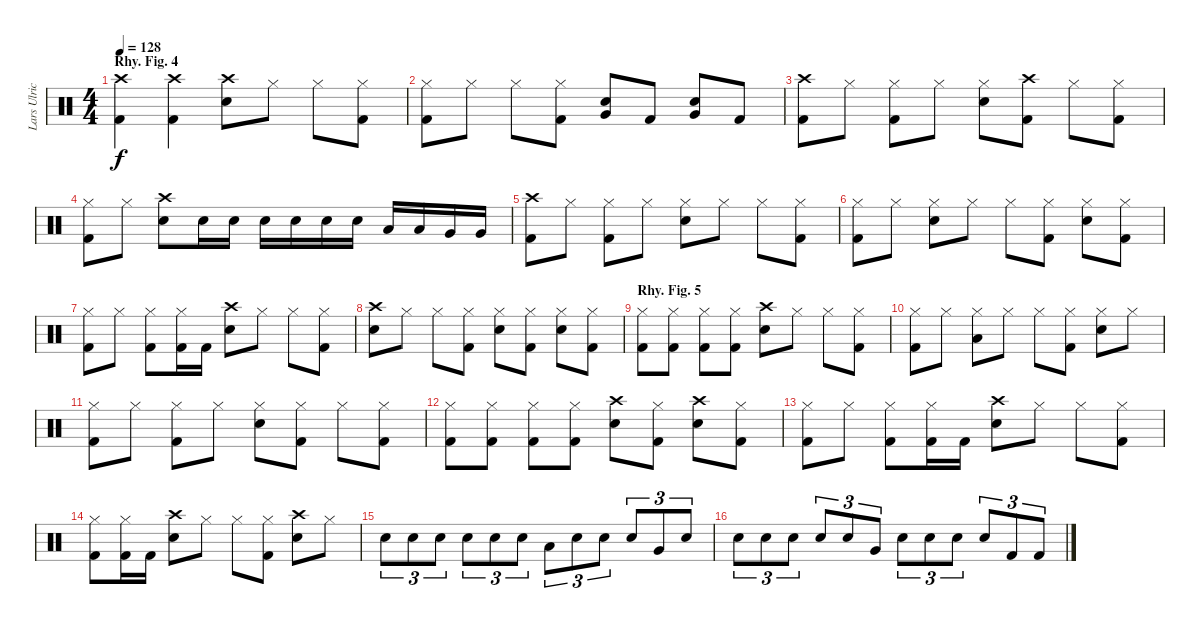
\track ("Lars Ulrich (Drums)" "Lars Ulric") {instrument percussion}
\staff {score}
\articulation defaults
\ts (4 4)
\section ("" "Rhy. Fig. 4")
\tempo 128
\clef neutral
\ks c
("Crash high (hit)" "Kick (hit) 2").4{dy f} ("Crash high (hit)" "Kick (hit) 2").4 ("Crash high (hit)" "Electric Snare (hit)").8 "Hi-Hat (closed)".8 "Hi-Hat (closed)".8 ("Hi-Hat (closed)" "Kick (hit) 2").8 |
("Hi-Hat (closed)" "Kick (hit) 2").8 "Hi-Hat (closed)".8 "Hi-Hat (closed)".8 ("Hi-Hat (closed)" "Kick (hit) 2").8 ("Electric Snare (hit)" "Very Low Tom (hit)").8 "Kick (hit) 2".8 ("Electric Snare (hit)" "Very Low Tom (hit)").8 "Kick (hit) 2".8 |
("Crash high (hit)" "Kick (hit) 2").8 "Hi-Hat (closed)".8 ("Hi-Hat (closed)" "Kick (hit) 2").8 "Hi-Hat (closed)".8 ("Hi-Hat (closed)" "Electric Snare (hit)").8 ("Crash high (hit)" "Kick (hit) 2").8 "Hi-Hat (closed)".8 ("Hi-Hat (closed)" "Kick (hit) 2").8 |
("Hi-Hat (closed)" "Kick (hit) 2").8 "Hi-Hat (closed)".8 ("Crash high (hit)" "Electric Snare (hit)").8 "Electric Snare (hit)".16 "Electric Snare (hit)".16 "Electric Snare (hit)".16 "Electric Snare (hit)".16 "Electric Snare (hit)".16 "Electric Snare (hit)".16 "Low Floor Tom (hit)".16 "Low Floor Tom (hit)".16 "Very Low Tom (hit)".16 "Very Low Tom (hit)".16 |
("Crash high (hit)" "Kick (hit) 2").8 "Hi-Hat (closed)".8 ("Hi-Hat (closed)" "Kick (hit) 2").8 "Hi-Hat (closed)".8 ("Hi-Hat (closed)" "Electric Snare (hit)").8 "Hi-Hat (closed)".8 "Hi-Hat (closed)".8 ("Hi-Hat (closed)" "Kick (hit) 2").8 |
("Hi-Hat (closed)" "Kick (hit) 2").8 "Hi-Hat (closed)".8 ("Hi-Hat (closed)" "Electric Snare (hit)").8 "Hi-Hat (closed)".8 "Hi-Hat (closed)".8 ("Hi-Hat (closed)" "Kick (hit) 2").8 ("Hi-Hat (closed)" "Electric Snare (hit)").8 ("Hi-Hat (closed)" "Kick (hit) 2").8 |
("Hi-Hat (closed)" "Kick (hit) 2").8 "Hi-Hat (closed)".8 ("Hi-Hat (closed)" "Kick (hit) 2").8 ("Hi-Hat (closed)" "Kick (hit) 2").16 "Kick (hit) 2".16 ("Crash high (hit)" "Electric Snare (hit)").8 "Hi-Hat (closed)".8 "Hi-Hat (closed)".8 ("Hi-Hat (closed)" "Kick (hit) 2").8 |
("Crash high (hit)" "Electric Snare (hit)").8 "Hi-Hat (closed)".8 "Hi-Hat (closed)".8 ("Hi-Hat (closed)" "Kick (hit) 2").8 ("Hi-Hat (closed)" "Electric Snare (hit)").8 ("Hi-Hat (closed)" "Kick (hit) 2").8 ("Hi-Hat (closed)" "Electric Snare (hit)").8 ("Hi-Hat (closed)" "Kick (hit) 2").8 |
\section ("" "Rhy. Fig. 5")
("Hi-Hat (closed)" "Kick (hit) 2").8 ("Hi-Hat (closed)" "Kick (hit) 2").8 ("Hi-Hat (closed)" "Kick (hit) 2").8 ("Hi-Hat (closed)" "Kick (hit) 2").8 ("Crash high (hit)" "Electric Snare (hit)").8 "Hi-Hat (closed)".8 "Hi-Hat (closed)".8 ("Hi-Hat (closed)" "Kick (hit) 2").8 |
("Hi-Hat (closed)" "Kick (hit) 2").8 "Hi-Hat (closed)".8 ("Hi-Hat (closed)" "Low Floor Tom (hit)").8 "Hi-Hat (closed)".8 "Hi-Hat (closed)".8 ("Hi-Hat (closed)" "Kick (hit) 2").8 ("Hi-Hat (closed)" "Electric Snare (hit)").8 "Hi-Hat (closed)".8 |
("Hi-Hat (closed)" "Kick (hit) 2").8 "Hi-Hat (closed)".8 ("Hi-Hat (closed)" "Kick (hit) 2").8 "Hi-Hat (closed)".8 ("Hi-Hat (closed)" "Electric Snare (hit)").8 ("Hi-Hat (closed)" "Kick (hit) 2").8 "Hi-Hat (closed)".8 ("Hi-Hat (closed)" "Kick (hit) 2").8 |
("Hi-Hat (closed)" "Kick (hit) 2").8 ("Hi-Hat (closed)" "Kick (hit) 2").8 ("Hi-Hat (closed)" "Kick (hit) 2").8 ("Hi-Hat (closed)" "Kick (hit) 2").8 ("Crash high (hit)" "Electric Snare (hit)").8 ("Hi-Hat (closed)" "Kick (hit) 2").8 ("Crash high (hit)" "Electric Snare (hit)").8 ("Hi-Hat (closed)" "Kick (hit) 2").8 |
("Hi-Hat (closed)" "Kick (hit) 2").8 "Hi-Hat (closed)".8 ("Hi-Hat (closed)" "Kick (hit) 2").8 ("Hi-Hat (closed)" "Kick (hit) 2").16 "Kick (hit) 2".16 ("Crash high (hit)" "Electric Snare (hit)").8 "Hi-Hat (closed)".8 "Hi-Hat (closed)".8 ("Hi-Hat (closed)" "Kick (hit) 2").8 |
("Hi-Hat (closed)" "Kick (hit) 2").8 ("Hi-Hat (closed)" "Kick (hit) 2").16 "Kick (hit) 2".16 ("Crash high (hit)" "Electric Snare (hit)").8 "Hi-Hat (closed)".8 "Hi-Hat (closed)".8 ("Hi-Hat (closed)" "Kick (hit) 2").8 ("Crash high (hit)" "Electric Snare (hit)").8 "Hi-Hat (closed)".8 |
"Electric Snare (hit)".8{tu (3 2)} "Electric Snare (hit)".8{tu (3 2)} "Electric Snare (hit)".8{tu (3 2)} "Electric Snare (hit)".8{tu (3 2)} "Electric Snare (hit)".8{tu (3 2)} "Electric Snare (hit)".8{tu (3 2)} "Low Floor Tom (hit)".8{tu (3 2)} "Electric Snare (hit)".8{tu (3 2)} "Electric Snare (hit)".8{tu (3 2)} "Electric Snare (hit)".8{tu (3 2)} "Very Low Tom (hit)".8{tu (3 2)} "Electric Snare (hit)".8{tu (3 2)} |
"Electric Snare (hit)".8{tu (3 2)} "Electric Snare (hit)".8{tu (3 2)} "Electric Snare (hit)".8{tu (3 2)} "Electric Snare (hit)".8{tu (3 2)} "Electric Snare (hit)".8{tu (3 2)} "Very Low Tom (hit)".8{tu (3 2)} "Electric Snare (hit)".8{tu (3 2)} "Electric Snare (hit)".8{tu (3 2)} "Electric Snare (hit)".8{tu (3 2)} "Electric Snare (hit)".8{tu (3 2)} "Kick (hit) 2".8{tu (3 2)} "Kick (hit) 2".8{tu (3 2)}
